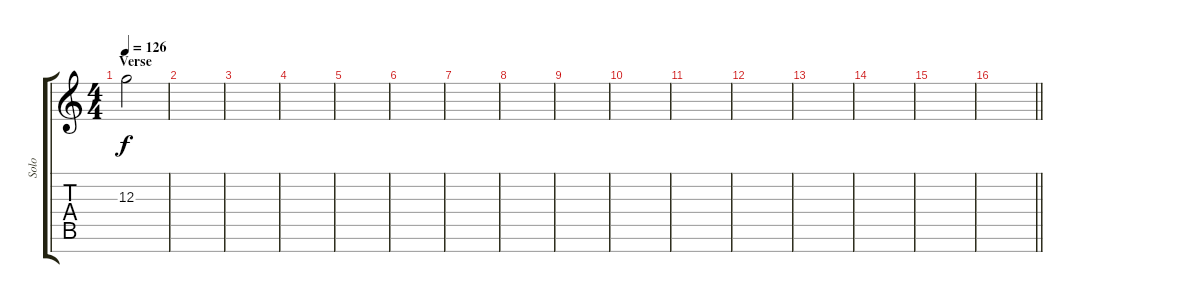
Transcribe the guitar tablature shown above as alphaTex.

\track ("Solo" "Solo") {instrument overdrivenguitar}
\staff {score tabs}
\tuning (E4 B3 G3 D3 A2 E2 B1) {hide}
\ts (4 4)
\section ("" "Verse")
\tempo 126
\clef g2
\ks c
12.3{t}.2{dy f} |
|
|
|
|
|
|
|
|
|
|
|
|
|
|
\barLineRight lightlight
